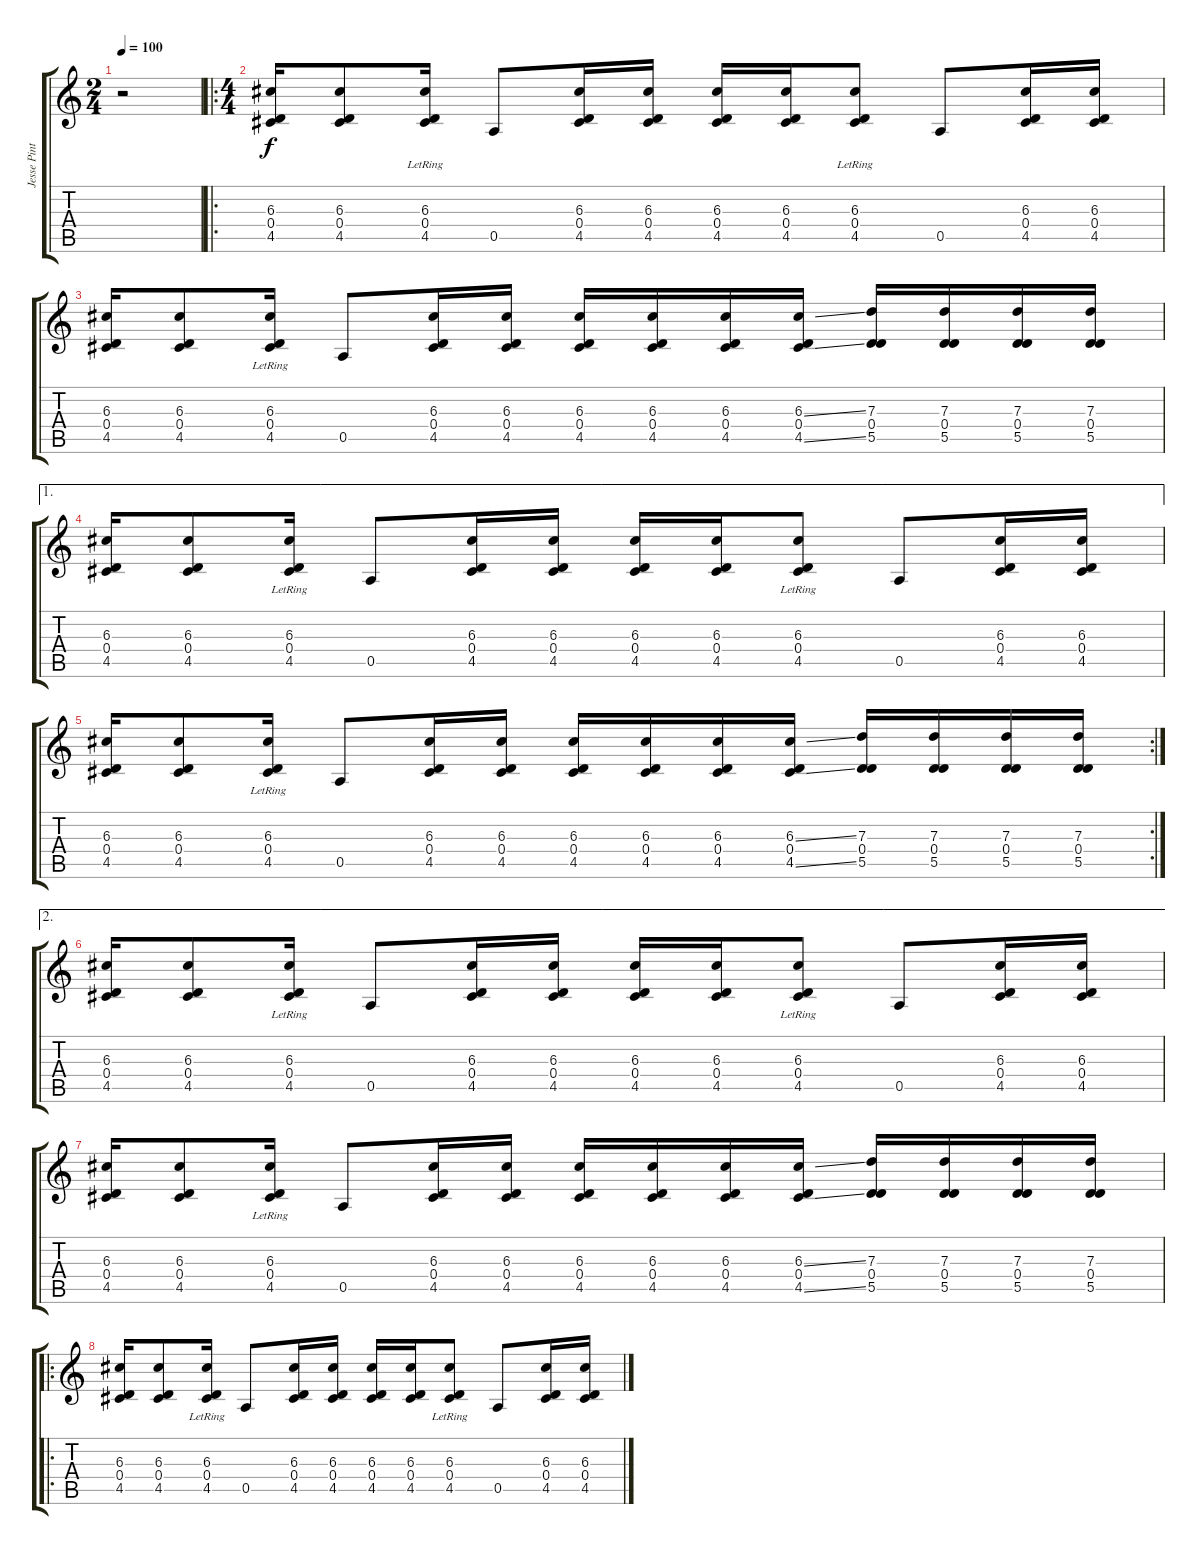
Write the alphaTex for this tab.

\track ("Jesse Pintado" "Jesse Pint") {instrument distortionguitar}
\staff {score tabs}
\tuning (E4 B3 G3 D3 A2 E2) {hide}
\ts (2 4)
\tempo 100
\clef g2
\ks c
r.2{dy f instrument distortionguitar} |
\ro
\ts (4 4)
(6.3 0.4 4.5).16 (6.3 0.4 4.5).8 (6.3{lr} 0.4{lr} 4.5).16 0.5.8 (6.3 0.4 4.5).16 (6.3 0.4 4.5).16 (6.3 0.4 4.5).16 (6.3 0.4 4.5).16 (6.3{lr} 0.4{lr} 4.5).8 0.5.8 (6.3 0.4 4.5).16 (6.3 0.4 4.5).16 |
(6.3 0.4 4.5).16 (6.3 0.4 4.5).8 (6.3{lr} 0.4{lr} 4.5).16 0.5.8 (6.3 0.4 4.5).16 (6.3 0.4 4.5).16 (6.3 0.4 4.5).16 (6.3 0.4 4.5).16 (6.3 0.4 4.5).16 (6.3{ss} 0.4 4.5{ss}).16 (7.3 0.4 5.5).16 (7.3 0.4 5.5).16 (7.3 0.4 5.5).16 (7.3 0.4 5.5).16 |
\ae 1
(6.3 0.4 4.5).16 (6.3 0.4 4.5).8 (6.3{lr} 0.4{lr} 4.5).16 0.5.8 (6.3 0.4 4.5).16 (6.3 0.4 4.5).16 (6.3 0.4 4.5).16 (6.3 0.4 4.5).16 (6.3{lr} 0.4{lr} 4.5).8 0.5.8 (6.3 0.4 4.5).16 (6.3 0.4 4.5).16 |
\rc 2
(6.3 0.4 4.5).16 (6.3 0.4 4.5).8 (6.3{lr} 0.4{lr} 4.5).16 0.5.8 (6.3 0.4 4.5).16 (6.3 0.4 4.5).16 (6.3 0.4 4.5).16 (6.3 0.4 4.5).16 (6.3 0.4 4.5).16 (6.3{ss} 0.4 4.5{ss}).16 (7.3 0.4 5.5).16 (7.3 0.4 5.5).16 (7.3 0.4 5.5).16 (7.3 0.4 5.5).16 |
\ae 2
(6.3 0.4 4.5).16 (6.3 0.4 4.5).8 (6.3{lr} 0.4{lr} 4.5).16 0.5.8 (6.3 0.4 4.5).16 (6.3 0.4 4.5).16 (6.3 0.4 4.5).16 (6.3 0.4 4.5).16 (6.3{lr} 0.4{lr} 4.5).8 0.5.8 (6.3 0.4 4.5).16 (6.3 0.4 4.5).16 |
(6.3 0.4 4.5).16 (6.3 0.4 4.5).8 (6.3{lr} 0.4{lr} 4.5).16 0.5.8 (6.3 0.4 4.5).16 (6.3 0.4 4.5).16 (6.3 0.4 4.5).16 (6.3 0.4 4.5).16 (6.3 0.4 4.5).16 (6.3{ss} 0.4 4.5{ss}).16 (7.3 0.4 5.5).16 (7.3 0.4 5.5).16 (7.3 0.4 5.5).16 (7.3 0.4 5.5).16 |
\ro
(6.3 0.4 4.5).16 (6.3 0.4 4.5).8 (6.3{lr} 0.4{lr} 4.5{lr}).16 0.5.8 (6.3 0.4 4.5).16 (6.3 0.4 4.5).16 (6.3 0.4 4.5).16 (6.3 0.4 4.5).16 (6.3{lr} 0.4{lr} 4.5).8 0.5.8 (6.3 0.4 4.5).16 (6.3 0.4 4.5).16
